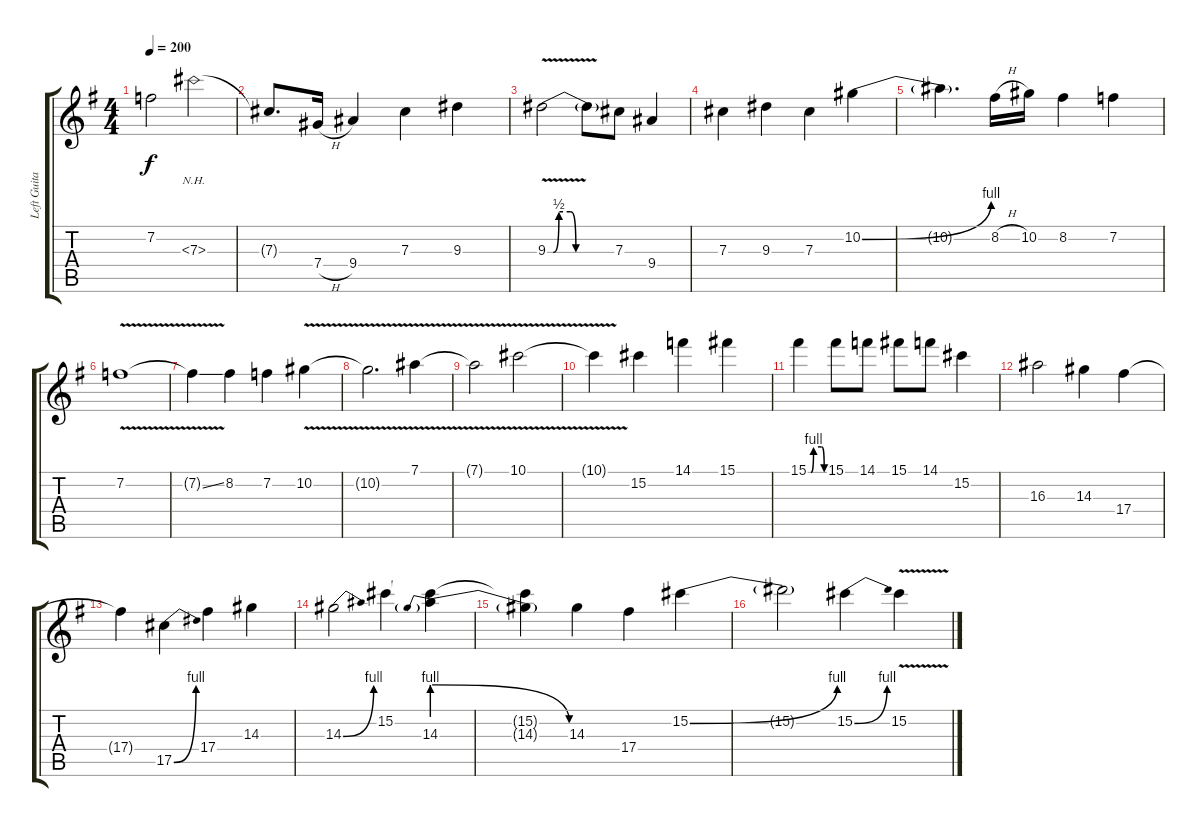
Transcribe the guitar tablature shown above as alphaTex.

\track ("Left Guitar" "Left Guita") {instrument overdrivenguitar}
\staff {score tabs}
\tuning (Eb4 Bb3 Gb3 Db3 Ab2 Eb2) {hide}
\ts (4 4)
\tempo 200
\clef g2
\ks g
7.2{t}.2{dy f} 7.3{nh}.2 |
7.3{t}.8{d} 7.4{h}.16 9.4.4 7.3.4 9.3.4 |
9.3{be (custom 0 0 5 0 10 2 20 2 25 0 60 0) v}.2 9.3{t}.8 7.3.8 9.4.4 |
7.3.4 9.3.4 7.3.4 10.2{be (bend 0 0 60 4)}.4 |
10.2{t}.4{d} 8.2{h}.16 10.2.16 8.2.4 7.2.4 |
7.2{v}.1 |
7.2{ss t}.4 8.2.4 7.2.4 10.2{v}.4 |
10.2{t}.2{d} 7.1{v}.4 |
7.1{t}.2 10.1{v}.2 |
10.1{t}.4 15.2.4 14.1.4 15.1.4 |
15.1{be (custom 0 0 10 0 20 4 50 4 60 0)}.4 15.1.8 14.1.8 15.1.8 14.1.8 15.2.4 |
16.3.2 14.3.4 17.4.4 |
17.4{t}.4 17.5{be (bend 0 0 60 4)}.4 17.4.4 14.3.4 |
14.3{be (bend 0 0 60 4)}.2 15.2.4 (15.2{t} 14.3{be (prebendrelease 0 4 60 0)}).4 |
(15.2{t} 14.3{t}).4 14.3.4 17.4.4 15.2{be (bend 0 0 60 4)}.4 |
15.2{t}.2 15.2{be (bend 0 0 60 4)}.4 15.2{v}.4
